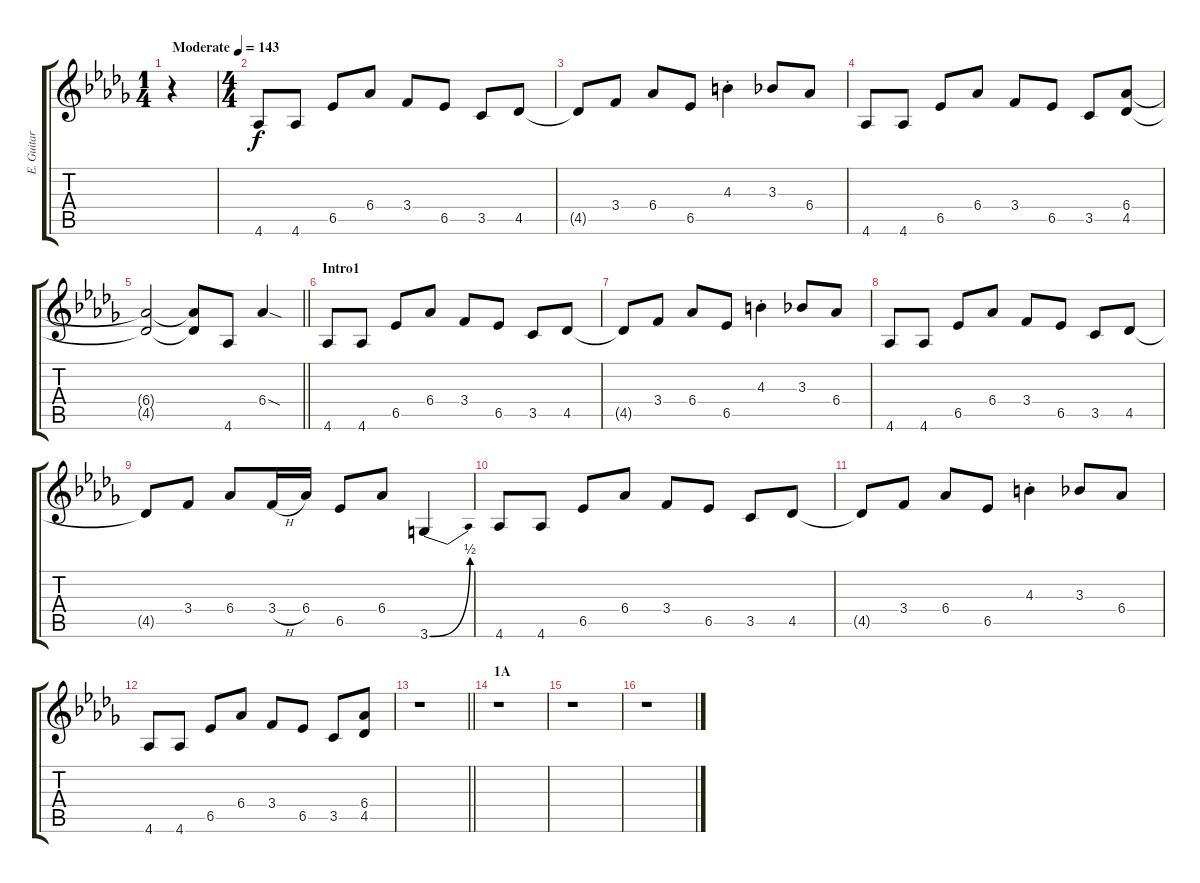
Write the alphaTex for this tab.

\track ("E. Guitar III" "E. Guitar ") {instrument overdrivenguitar}
\staff {score tabs}
\tuning (E4 B3 G3 D3 A2 E2) {hide}
\ts (1 4)
\tempo (143 "Moderate")
\clef g2
\ks db
r.4{dy f instrument overdrivenguitar} |
\ts (4 4)
4.6.8 4.6.8 6.5.8 6.4.8 3.4.8 6.5.8 3.5.8 4.5.8 |
4.5{t}.8 3.4.8 6.4.8 6.5.8 4.3{st}.4 3.3.8 6.4.8 |
4.6.8 4.6.8 6.5.8 6.4.8 3.4.8 6.5.8 3.5.8 (6.4 4.5).8 |
\barLineRight lightlight
(6.4{t} 4.5{t}).2 (6.4{t} 4.5{t}).8 4.6.8 6.4{sod}.4 |
\section ("" "Intro1")
4.6.8 4.6.8 6.5.8 6.4.8 3.4.8 6.5.8 3.5.8 4.5.8 |
4.5{t}.8 3.4.8 6.4.8 6.5.8 4.3{st}.4 3.3.8 6.4.8 |
4.6.8 4.6.8 6.5.8 6.4.8 3.4.8 6.5.8 3.5.8 4.5.8 |
4.5{t}.8 3.4.8 6.4.8 3.4{h}.16 6.4.16 6.5.8 6.4.8 3.6{be (bend 0 0 60 2)}.4 |
4.6.8 4.6.8 6.5.8 6.4.8 3.4.8 6.5.8 3.5.8 4.5.8 |
4.5{t}.8 3.4.8 6.4.8 6.5.8 4.3{st}.4 3.3.8 6.4.8 |
4.6.8 4.6.8 6.5.8 6.4.8 3.4.8 6.5.8 3.5.8 (6.4 4.5).8 |
\barLineRight lightlight
r.1 |
\section ("" "1A")
r.1 |
r.1 |
r.1
